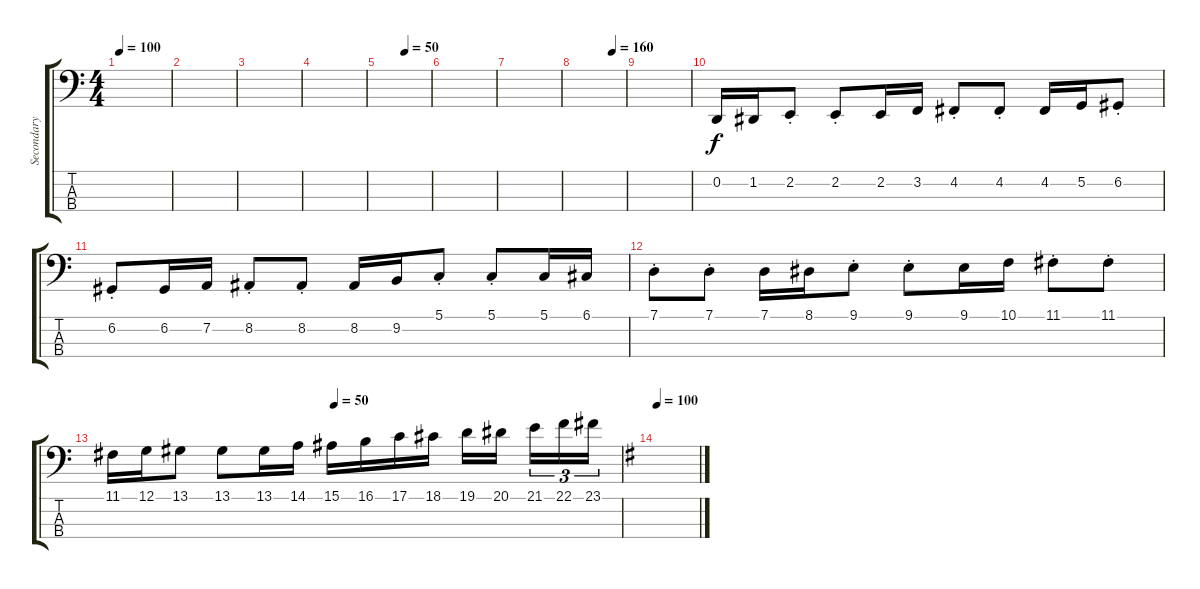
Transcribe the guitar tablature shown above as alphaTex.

\track ("Secondary Right Hand" "Secondary ") {instrument acousticgrandpiano}
\staff {score tabs}
\tuning (G2 D2 A1 E1) {hide}
\ts (4 4)
\tempo 100
\clef f4
\ks c
|
|
|
|
\tempo (50 0.5)
|
|
|
\tempo (160 0.75)
|
|
0.2.16 1.2.16 2.2{st}.8 2.2{st}.8 2.2.16 3.2.16 4.2{st}.8 4.2{st}.8 4.2.16 5.2.16 6.2{st}.8 |
6.2{st}.8 6.2.16 7.2.16 8.2{st}.8 8.2{st}.8 8.2.16 9.2.16 5.1{st}.8 5.1{st}.8 5.1.16 6.1.16 |
7.1{st}.8 7.1{st}.8 7.1.16 8.1.16 9.1{st}.8 9.1{st}.8 9.1.16 10.1.16 11.1{st}.8 11.1{st}.8 |
\tempo (50 0.4375)
11.1.16 12.1.16 13.1.8 13.1.8 13.1.16 14.1.16 15.1.16 16.1.16 17.1.16 18.1.16 19.1.16 20.1.16{beam splitsecondary} 21.1.16{tu (3 2)} 22.1.16{tu (3 2)} 23.1.16{tu (3 2)} |
\tempo 100
\ks g
